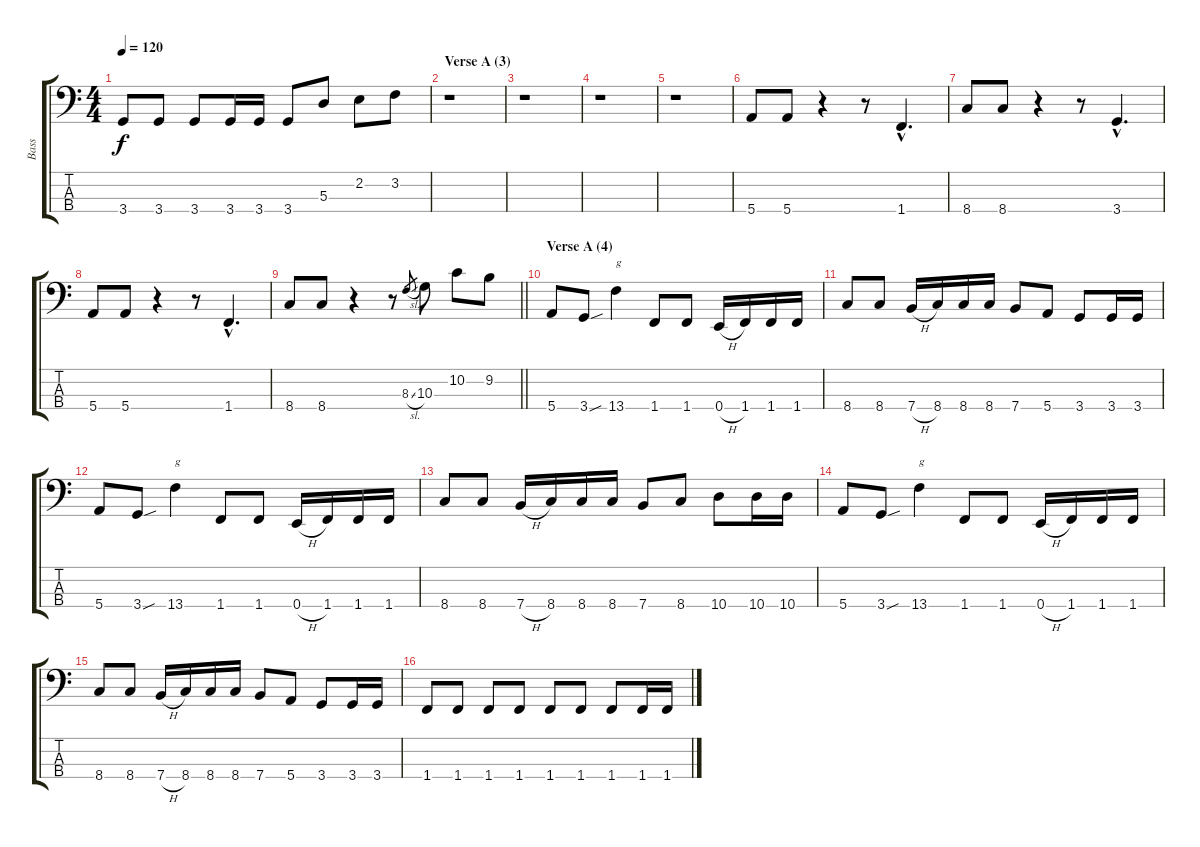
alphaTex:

\track ("Bass" "Bass") {instrument electricbasspick}
\staff {score tabs}
\tuning (G2 D2 A1 E1) {hide}
\ts (4 4)
\tempo 120
\clef f4
\ks c
3.4.8{dy f} 3.4.8 3.4.8 3.4.16 3.4.16 3.4.8 5.3.8 2.2.8 3.2.8 |
\section ("" "Verse A (3)")
r.1 |
r.1 |
r.1 |
r.1 |
5.4.8 5.4.8 r.4 r.8 1.4{hac}.4{d} |
8.4.8 8.4.8 r.4 r.8 3.4{hac}.4{d} |
5.4.8 5.4.8 r.4 r.8 1.4{hac}.4{d} |
\barLineRight lightlight
8.4.8 8.4.8 r.4 r.8 8.3{sl}.8{gr} 10.3.8 10.2.8 9.2.8 |
\section ("" "Verse A (4)")
5.4.8 3.4{sou}.8 13.4.4{txt "g"} 1.4.8 1.4.8 0.4{h}.16 1.4.16 1.4.16 1.4.16 |
8.4.8 8.4.8 7.4{h}.16 8.4.16 8.4.16 8.4.16 7.4.8 5.4.8 3.4.8 3.4.16 3.4.16 |
5.4.8 3.4{sou}.8 13.4.4{txt "g"} 1.4.8 1.4.8 0.4{h}.16 1.4.16 1.4.16 1.4.16 |
8.4.8 8.4.8 7.4{h}.16 8.4.16 8.4.16 8.4.16 7.4.8 8.4.8 10.4.8 10.4.16 10.4.16 |
5.4.8 3.4{sou}.8 13.4.4{txt "g"} 1.4.8 1.4.8 0.4{h}.16 1.4.16 1.4.16 1.4.16 |
8.4.8 8.4.8 7.4{h}.16 8.4.16 8.4.16 8.4.16 7.4.8 5.4.8 3.4.8 3.4.16 3.4.16 |
1.4.8 1.4.8 1.4.8 1.4.8 1.4.8 1.4.8 1.4.8 1.4.16 1.4.16
